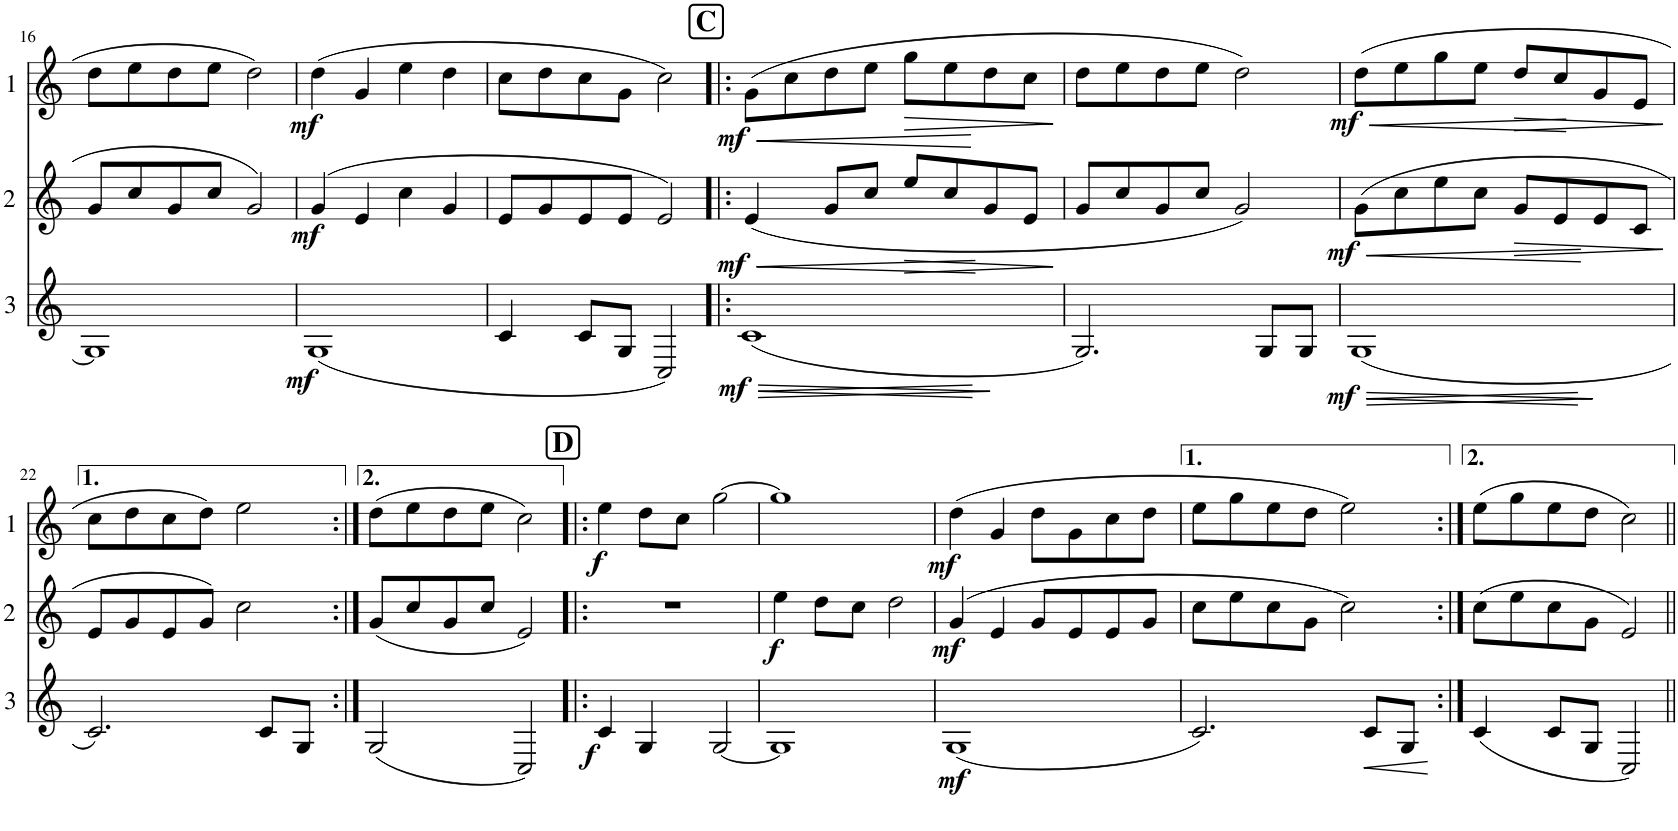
**kern	**dynam	**kern	**dynam	**kern	**dynam
*part3	*part3	*part2	*part2	*part1	*part1
*staff3	*staff3	*staff2	*staff2	*staff1	*staff1
*I"Cor 3	*	*I"Cor 2	*	*I"Cor 1	*
!!LO:PB:g=z
*clefG2	*	*clefG2	*	*clefG2	*
*Trd4c7	*	*Trd4c7	*	*Trd4c7	*
*k[]	*	*k[]	*	*k[]	*
*M4/4	*	*M4/4	*	*M4/4	*
=16	=16	=16	=16	=16	=16
1G]	.	8g/L	.	8dd\L	.
.	.	8cc/	.	8ee\	.
.	.	8g/	.	8dd\	.
.	.	8cc/J	.	8ee\J	.
.	.	2g/	.	2dd\	.
=17	=17	=17	=17	=17	=17
!	!LO:DY:b	!	!LO:DY:b	!	!LO:DY:b
(1G	mf	(4g/	mf	(4dd\	mf
.	.	4e/	.	4g/	.
.	.	4cc\	.	4ee\	.
.	.	4g/	.	4dd\	.
=18	=18	=18	=18	=18	=18
4c/	.	8e/L	.	8cc\L	.
.	.	8g/	.	8dd\	.
8c/L	.	8e/	.	8cc\	.
8G/J	.	8e/J	.	8g\J	.
2C/)	.	2e/)	.	2cc\)	.
!!LO:REH:place=s1:a:B:cj:fs=14:t=C
=19!|:	=19!|:	=19!|:	=19!|:	=19!|:	=19!|:
!	!LO:HP:b	!	!	!	!
!	!LO:HP:n=1:b	!	!LO:HP:b	!	!LO:HP:b
!	!LO:DY:n=1:b	!	!LO:DY:n=1:b	!	!LO:DY:n=1:b
(1c	< > mf	(4e/	< mf	(8g\L	< mf
.	.	.	.	8cc\	.
.	.	8g/L	.	8dd\	.
.	.	8cc/J	.	8ee\J	.
!	!	!	!LO:HP:b	!	!LO:HP:b
.	.	8ee/L	>	8gg\L	>
.	.	8cc/	.	8ee\	.
.	.	8g/	.	8dd\	.
.	.	8e/J	.	8cc\J	.
.	[	.	[ ]	.	[ ]
=20	=20	=20	=20	=20	=20
2.G/)	.	8g/L	.	8dd\L	.
.	.	8cc/	.	8ee\	.
.	.	8g/	.	8dd\	.
.	.	8cc/J	.	8ee\J	.
.	.	2g/)	.	2dd\)	.
8G/L	]	.	.	.	.
8G/J	.	.	.	.	.
=21	=21	=21	=21	=21	=21
!	!LO:HP:b	!	!	!	!
!	!LO:HP:n=1:b	!	!LO:HP:b	!	!LO:HP:b
!	!LO:DY:n=1:b	!	!LO:DY:n=1:b	!	!LO:DY:n=1:b
(1G	< > mf	(8g\L	< mf	(8dd\L	< mf
.	.	8cc\	.	8ee\	.
.	.	8ee\	.	8gg\	.
.	.	8cc\J	.	8ee\J	.
!	!	!	!LO:HP:b	!	!LO:HP:b
.	.	8g/L	>	8dd/L	>
.	.	8e/	.	8cc/	.
.	.	8e/	.	8g/	.
.	.	8c/J	.	8e/J	.
.	[	.	[ ]	.	[ ]
!!LO:LB:g=z
=22	=22	=22	=22	=22	=22
2.c/)	.	8e/L	.	8cc\L	.
.	.	8g/	.	8dd\	.
.	.	8e/	.	8cc\	.
.	.	8g/J)	.	8dd\J)	.
.	.	2cc\	.	2ee\	.
8c/L	]	.	.	.	.
8G/J	.	.	.	.	.
=23:|!	=23:|!	=23:|!	=23:|!	=23:|!	=23:|!
(2G/	.	(8g/L	.	(8dd\L	.
.	.	8cc/	.	8ee\	.
.	.	8g/	.	8dd\	.
.	.	8cc/J	.	8ee\J	.
2C/)	.	2e/)	.	2cc\)	.
!!LO:REH:place=s1:a:B:cj:fs=14:t=D
=24!|:	=24!|:	=24!|:	=24!|:	=24!|:	=24!|:
!	!LO:DY:b	!	!	!	!LO:DY:b
4c/	f	1r	.	4ee\	f
4G/	.	.	.	8dd\L	.
.	.	.	.	8cc\J	.
[2G/	.	.	.	[2gg\	.
=25	=25	=25	=25	=25	=25
!	!	!	!LO:DY:b	!	!
1G]	.	4ee\	f	1gg]	.
.	.	8dd\L	.	.	.
.	.	8cc\J	.	.	.
.	.	2dd\	.	.	.
=26	=26	=26	=26	=26	=26
!	!LO:DY:b	!	!LO:DY:b	!	!LO:DY:b
(1G	mf	(4g/	mf	(4dd\	mf
.	.	4e/	.	4g/	.
.	.	8g/L	.	8dd\L	.
.	.	8e/	.	8g\	.
.	.	8e/	.	8cc\	.
.	.	8g/J	.	8dd\J	.
=27	=27	=27	=27	=27	=27
2.c/)	.	8cc\L	.	8ee\L	.
.	.	8ee\	.	8gg\	.
.	.	8cc\	.	8ee\	.
.	.	8g\J	.	8dd\J	.
.	.	2cc\)	.	2ee\)	.
!	!LO:HP:b	!	!	!	!
8c/L	<	.	.	.	.
8G/J	.	.	.	.	.
.	[	.	.	.	.
=28:|!	=28:|!	=28:|!	=28:|!	=28:|!	=28:|!
(4c/	.	(8cc\L	.	(8ee\L	.
.	.	8ee\	.	8gg\	.
8c/L	.	8cc\	.	8ee\	.
8G/J	.	8g\J	.	8dd\J	.
2C/)	.	2e/)	.	2cc\)	.
=||	=||	=||	=||	=||	=||
*-	*-	*-	*-	*-	*-
